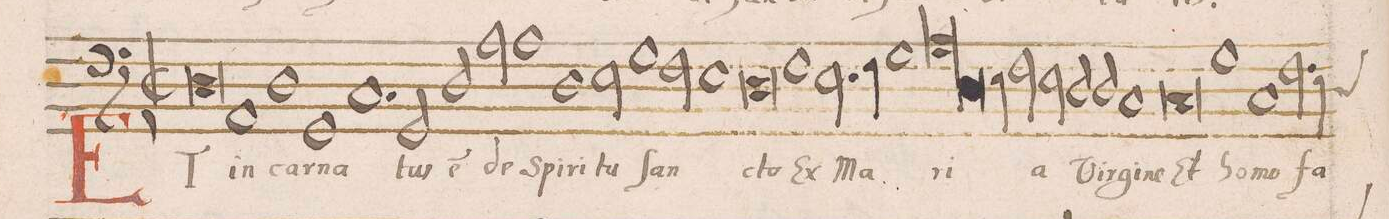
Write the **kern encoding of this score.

**kern	**text
*I"BASVS	*
*clefF4	*
*k[]	*
*met(C|)	*
*M2/1	*
0D\	ET
=75-	=75-
1AA/	in-
1D\	-car-
=76-	=76-
1GG/	-na-
1.C/	.
=77-	=77-
2GG/	-tus
2D\	e(st)
2A\	de
=78-	=78-
1A\	Spi-
1D\	-ri-
=79-	=79-
2E\	-tu
1G\	San-
2F\	.
=80-	=80-
1E\	.
0D\	-cto
=81-	=81-
1F\	Ex
=82-	=82-
2.E\	Ma-
4F\	.
1G\	.
=83-	=83-
*lig	*
*col	*
1A\	-ri-
2.D\	.
*Xlig	*
*Xcol	*
4E\	.
=84-	=84-
2F\	-a
2E\	.
2D/	Vir-
2D/	-gi-
=85-	=85-
1C/	-ne
0C/	Et
=86-	=86-
1G\	ho-
=87-	=87-
1C/	-mo
2.F\	fa-
*custos:D	*
4E\	.
=88-	=88-
*-	*-
